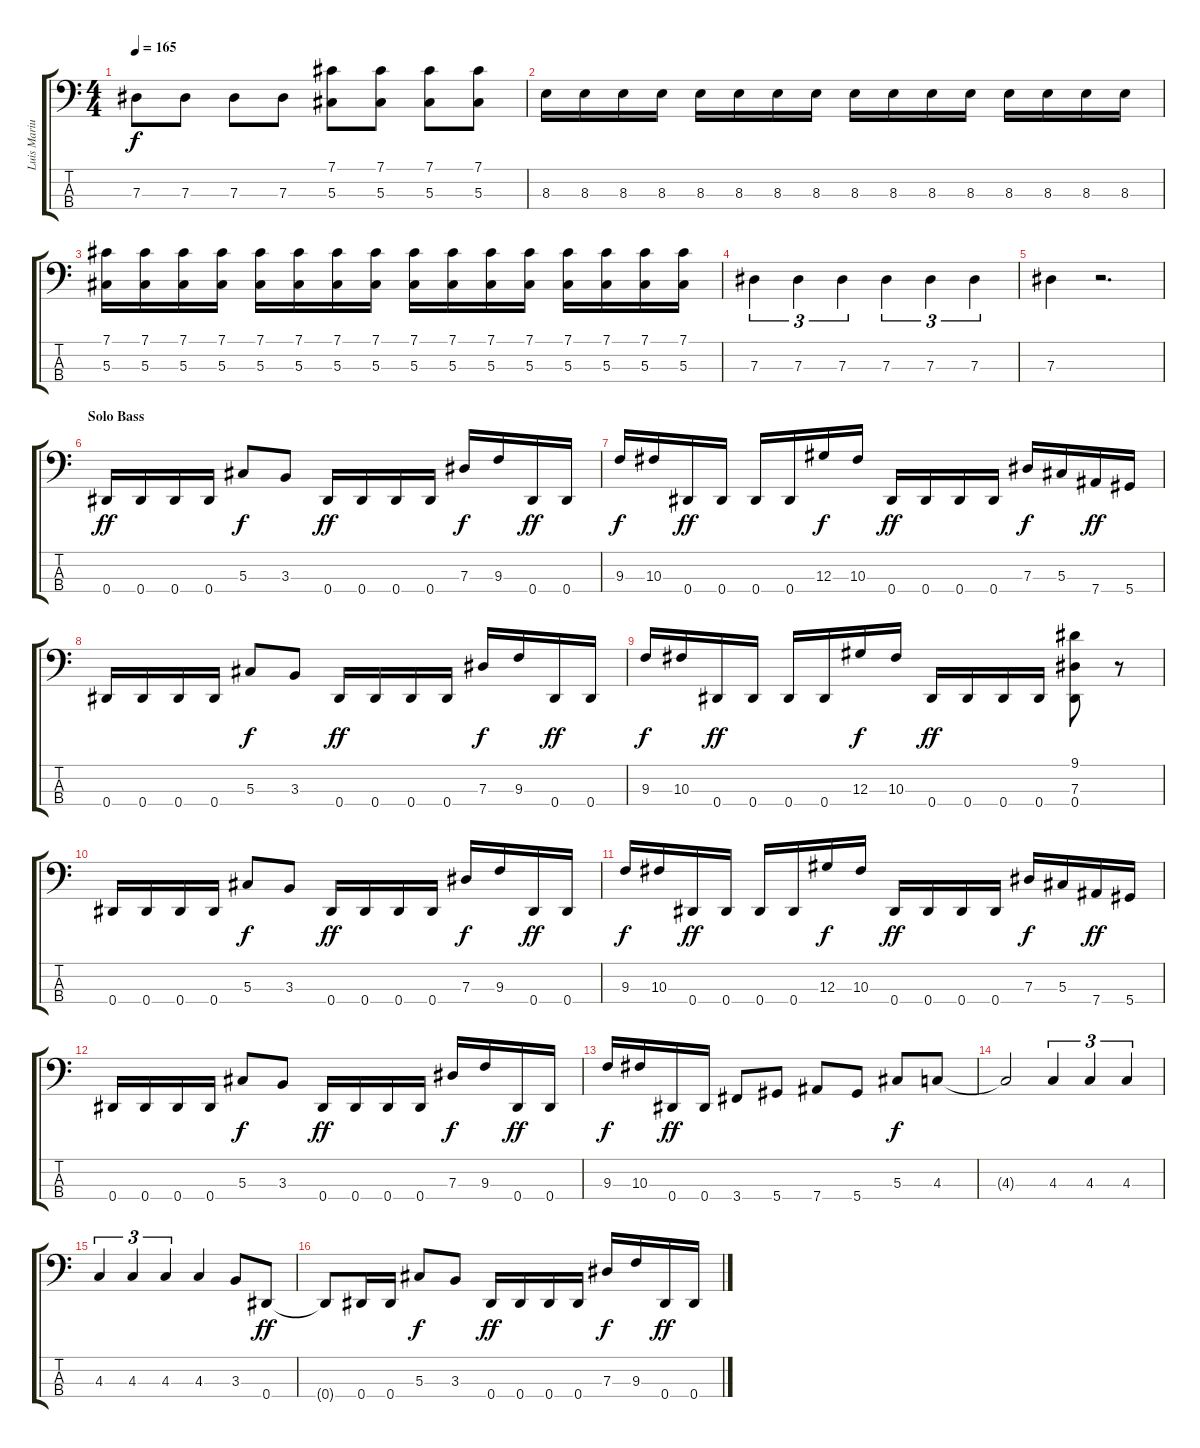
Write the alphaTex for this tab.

\track ("Luis Mariutti" "Luis Mariu") {instrument electricbassfinger}
\staff {score tabs}
\tuning (Gb2 Db2 Ab1 Eb1) {hide}
\ts (4 4)
\tempo 165
\clef f4
\ks c
7.3.8{dy f} 7.3.8 7.3.8 7.3.8 (7.1 5.3).8 (7.1 5.3).8 (7.1 5.3).8 (7.1 5.3).8 |
8.3.16 8.3.16 8.3.16 8.3.16 8.3.16 8.3.16 8.3.16 8.3.16 8.3.16 8.3.16 8.3.16 8.3.16 8.3.16 8.3.16 8.3.16 8.3.16 |
(7.1 5.3).16 (7.1 5.3).16 (7.1 5.3).16 (7.1 5.3).16 (7.1 5.3).16 (7.1 5.3).16 (7.1 5.3).16 (7.1 5.3).16 (7.1 5.3).16 (7.1 5.3).16 (7.1 5.3).16 (7.1 5.3).16 (7.1 5.3).16 (7.1 5.3).16 (7.1 5.3).16 (7.1 5.3).16 |
7.3.4{tu (3 2)} 7.3.4{tu (3 2)} 7.3.4{tu (3 2)} 7.3.4{tu (3 2)} 7.3.4{tu (3 2)} 7.3.4{tu (3 2)} |
7.3.4 r.2{d} |
\section ("" "Solo Bass")
0.4.16{dy ff} 0.4.16 0.4.16 0.4.16 5.3.8{dy f} 3.3.8 0.4.16{dy ff} 0.4.16 0.4.16 0.4.16 7.3.16{dy f} 9.3.16 0.4.16{dy ff} 0.4.16 |
9.3.16{dy f} 10.3.16 0.4.16{dy ff} 0.4.16 0.4.16 0.4.16 12.3.16{dy f} 10.3.16 0.4.16{dy ff} 0.4.16 0.4.16 0.4.16 7.3.16{dy f} 5.3.16 7.4.16{dy ff} 5.4.16 |
0.4.16 0.4.16 0.4.16 0.4.16 5.3.8{dy f} 3.3.8 0.4.16{dy ff} 0.4.16 0.4.16 0.4.16 7.3.16{dy f} 9.3.16 0.4.16{dy ff} 0.4.16 |
9.3.16{dy f} 10.3.16 0.4.16{dy ff} 0.4.16 0.4.16 0.4.16 12.3.16{dy f} 10.3.16 0.4.16{dy ff} 0.4.16 0.4.16 0.4.16 (9.1 7.3 0.4).8 r.8 |
0.4.16 0.4.16 0.4.16 0.4.16 5.3.8{dy f} 3.3.8 0.4.16{dy ff} 0.4.16 0.4.16 0.4.16 7.3.16{dy f} 9.3.16 0.4.16{dy ff} 0.4.16 |
9.3.16{dy f} 10.3.16 0.4.16{dy ff} 0.4.16 0.4.16 0.4.16 12.3.16{dy f} 10.3.16 0.4.16{dy ff} 0.4.16 0.4.16 0.4.16 7.3.16{dy f} 5.3.16 7.4.16{dy ff} 5.4.16 |
0.4.16 0.4.16 0.4.16 0.4.16 5.3.8{dy f} 3.3.8 0.4.16{dy ff} 0.4.16 0.4.16 0.4.16 7.3.16{dy f} 9.3.16 0.4.16{dy ff} 0.4.16 |
9.3.16{dy f} 10.3.16 0.4.16{dy ff} 0.4.16 3.4.8 5.4.8 7.4.8 5.4.8 5.3.8{dy f} 4.3.8 |
4.3{t}.2 4.3.4{tu (3 2)} 4.3.4{tu (3 2)} 4.3.4{tu (3 2)} |
4.3.4{tu (3 2)} 4.3.4{tu (3 2)} 4.3.4{tu (3 2)} 4.3.4 3.3.8 0.4.8{dy ff} |
0.4{t}.8 0.4.16 0.4.16 5.3.8{dy f} 3.3.8 0.4.16{dy ff} 0.4.16 0.4.16 0.4.16 7.3.16{dy f} 9.3.16 0.4.16{dy ff} 0.4.16
